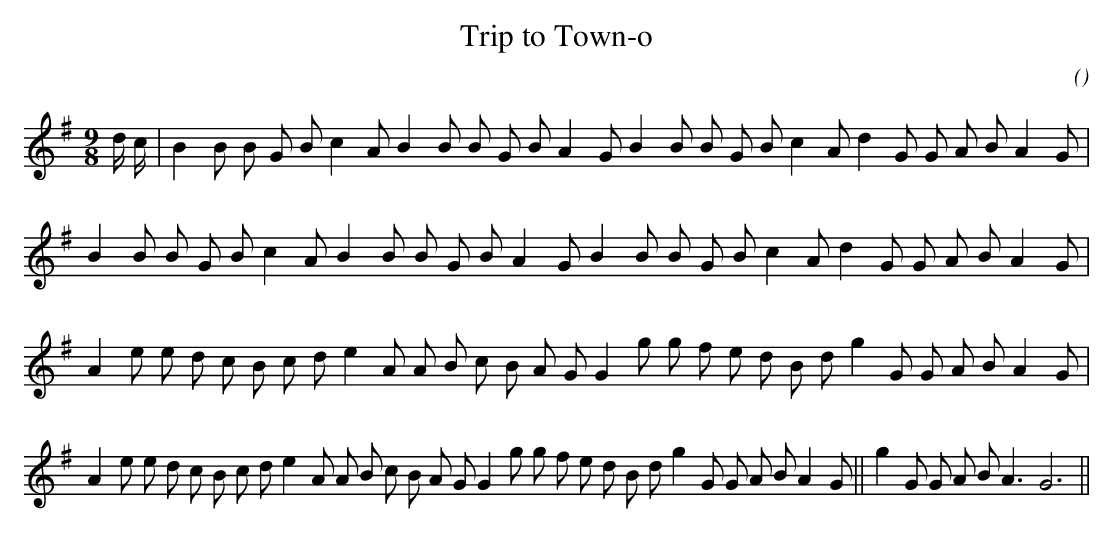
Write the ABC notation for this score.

X:1
T: Trip to Town-o
C:
O:
M:9/8
K:G
K:G
M:9/8
L:1/16
d c |B4 B2 B2 G2 B2 c4 A2 B4 B2 B2 G2 B2 A4 G2 B4 B2 B2 G2 B2 c4 A2 d4 G2 G2 A2 B2 A4 G2 |
B4 B2 B2 G2 B2 c4 A2 B4 B2 B2 G2 B2 A4 G2 B4 B2 B2 G2 B2 c4 A2 d4 G2 G2 A2 B2 A4 G2 |
A4 e2 e2 d2 c2 B2 c2 d2 e4 A2 A2 B2 c2 B2 A2 G2 G4 g2 g2 f2 e2 d2 B2 d2 g4 G2 G2 A2 B2 A4 G2 |
A4 e2 e2 d2 c2 B2 c2 d2 e4 A2 A2 B2 c2 B2 A2 G2 G4 g2 g2 f2 e2 d2 B2 d2 g4 G2 G2 A2 B2 A4 G2 ||g4 G2 G2 A2 B2 A6 G12 ||
